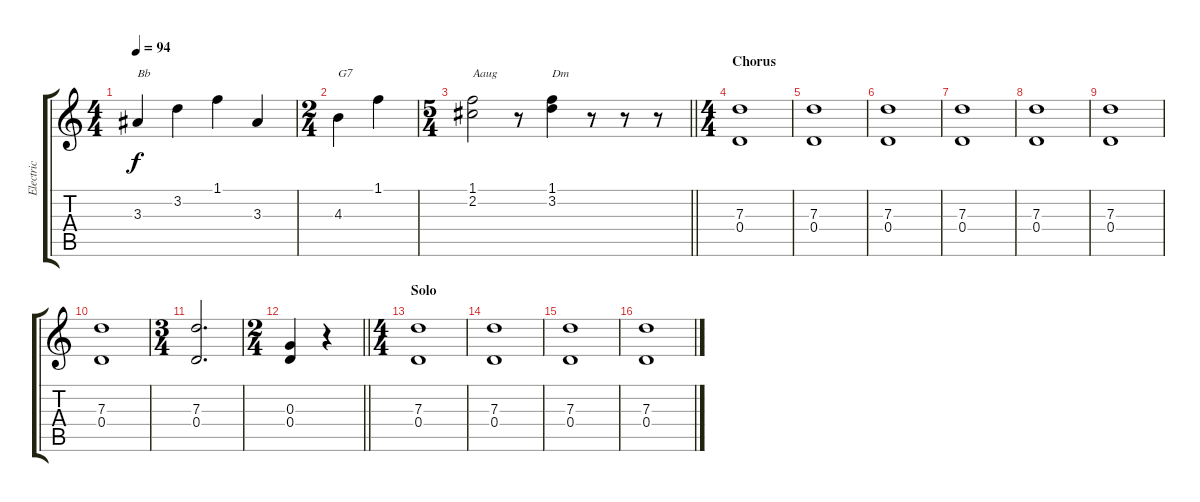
\track ("Electric" "Electric") {instrument overdrivenguitar}
\staff {score tabs}
\tuning (E4 B3 G3 D3 A2 E2) {hide}
\ts (4 4)
\tempo 94
\clef g2
\ks c
3.3.4{txt "Bb" dy f} 3.2.4 1.1.4 3.3.4 |
\ts (2 4)
4.3.4{txt "G7"} 1.1.4 |
\ts (5 4)
\barLineRight lightlight
(1.1 2.2).2{txt "Aaug"} r.8 (1.1 3.2).4{txt "Dm"} r.8 r.8 r.8 |
\ts (4 4)
\section ("" "Chorus")
(7.3 0.4).1 |
(7.3 0.4).1 |
(7.3 0.4).1 |
(7.3 0.4).1 |
(7.3 0.4).1 |
(7.3 0.4).1 |
(7.3 0.4).1 |
\ts (3 4)
(7.3 0.4).2{d} |
\ts (2 4)
\barLineRight lightlight
(0.3 0.4).4 r.4 |
\ts (4 4)
\section ("" "Solo")
(7.3 0.4).1 |
(7.3 0.4).1 |
(7.3 0.4).1 |
(7.3 0.4).1
